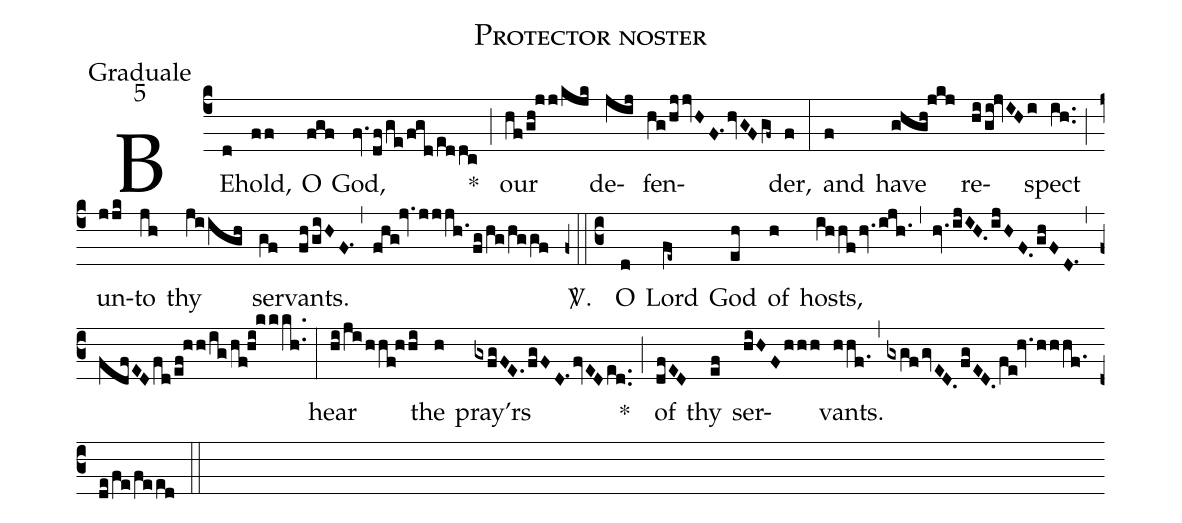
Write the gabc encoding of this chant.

name:Protector noster;
office-part:Graduale;
mode:5;
%%
(c4) BE(d)hold,(ff) O(fgf) God,(fv.1df/ge/fgd/eddc) *(;) our(hf/gh!jj/kjk) de(jij)fen(hg/hjjvHF.1hvGFgf~)der,(f) (:) and(f) have(ghgh!jkj) re(hi/gi!jvIHi)spect(ih..) (;) un(jjk)to(jh) thy(jiigh) ser(gf)vants.(fh/giHF.1) (,) (fhg!jv.1jjjh.1/fg/hg/hggf) <sp>V/</sp>.(z0::c3) O(d) Lord(fe~) God(eh) of(h) hosts,(ihhf/hv.1/ijh.1) (,) (hv.1/ijIH.0/ijHF.0/ghFD.1) (,) (fdfED/fd/ef!hh/ig/hf!hi!kkkh..) (:) hear(hi/ji/hhf!hhi) the(h) pray'rs(gxfgFE./fgFD.1/fvEDed..) *(;) of(dfED) thy(ef) ser(hiHF/hhh)vants.(hhf.1) (,) (gxgf/gvED.0/fgED.0/fe!hv.1hhhf.1/de/fe/feed) (::)
